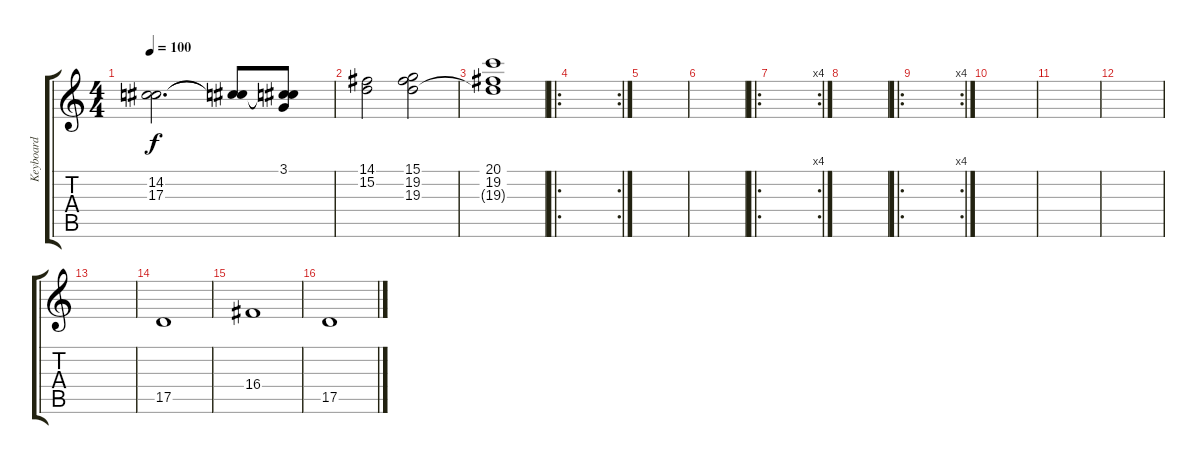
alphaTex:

\track ("Keyboard" "Keyboard") {instrument lead2sawtooth}
\staff {score tabs}
\tuning (E4 B3 G3 D3 A2 D2) {hide}
\ts (4 4)
\tempo 100
\clef g2
\ks c
(14.2 17.3).2{d dy f} (14.2{t} 17.3{t}).8 (3.1 14.2{t} 17.3{t}).8 |
(14.1 15.2).2 (15.1 19.2 19.3).2 |
(20.1 19.2 19.3{t}).1 |
\ro
\rc 2
|
|
|
\ro
\rc 4
|
|
\ro
\rc 4
|
|
|
|
|
17.5.1 |
16.4.1 |
17.5.1
